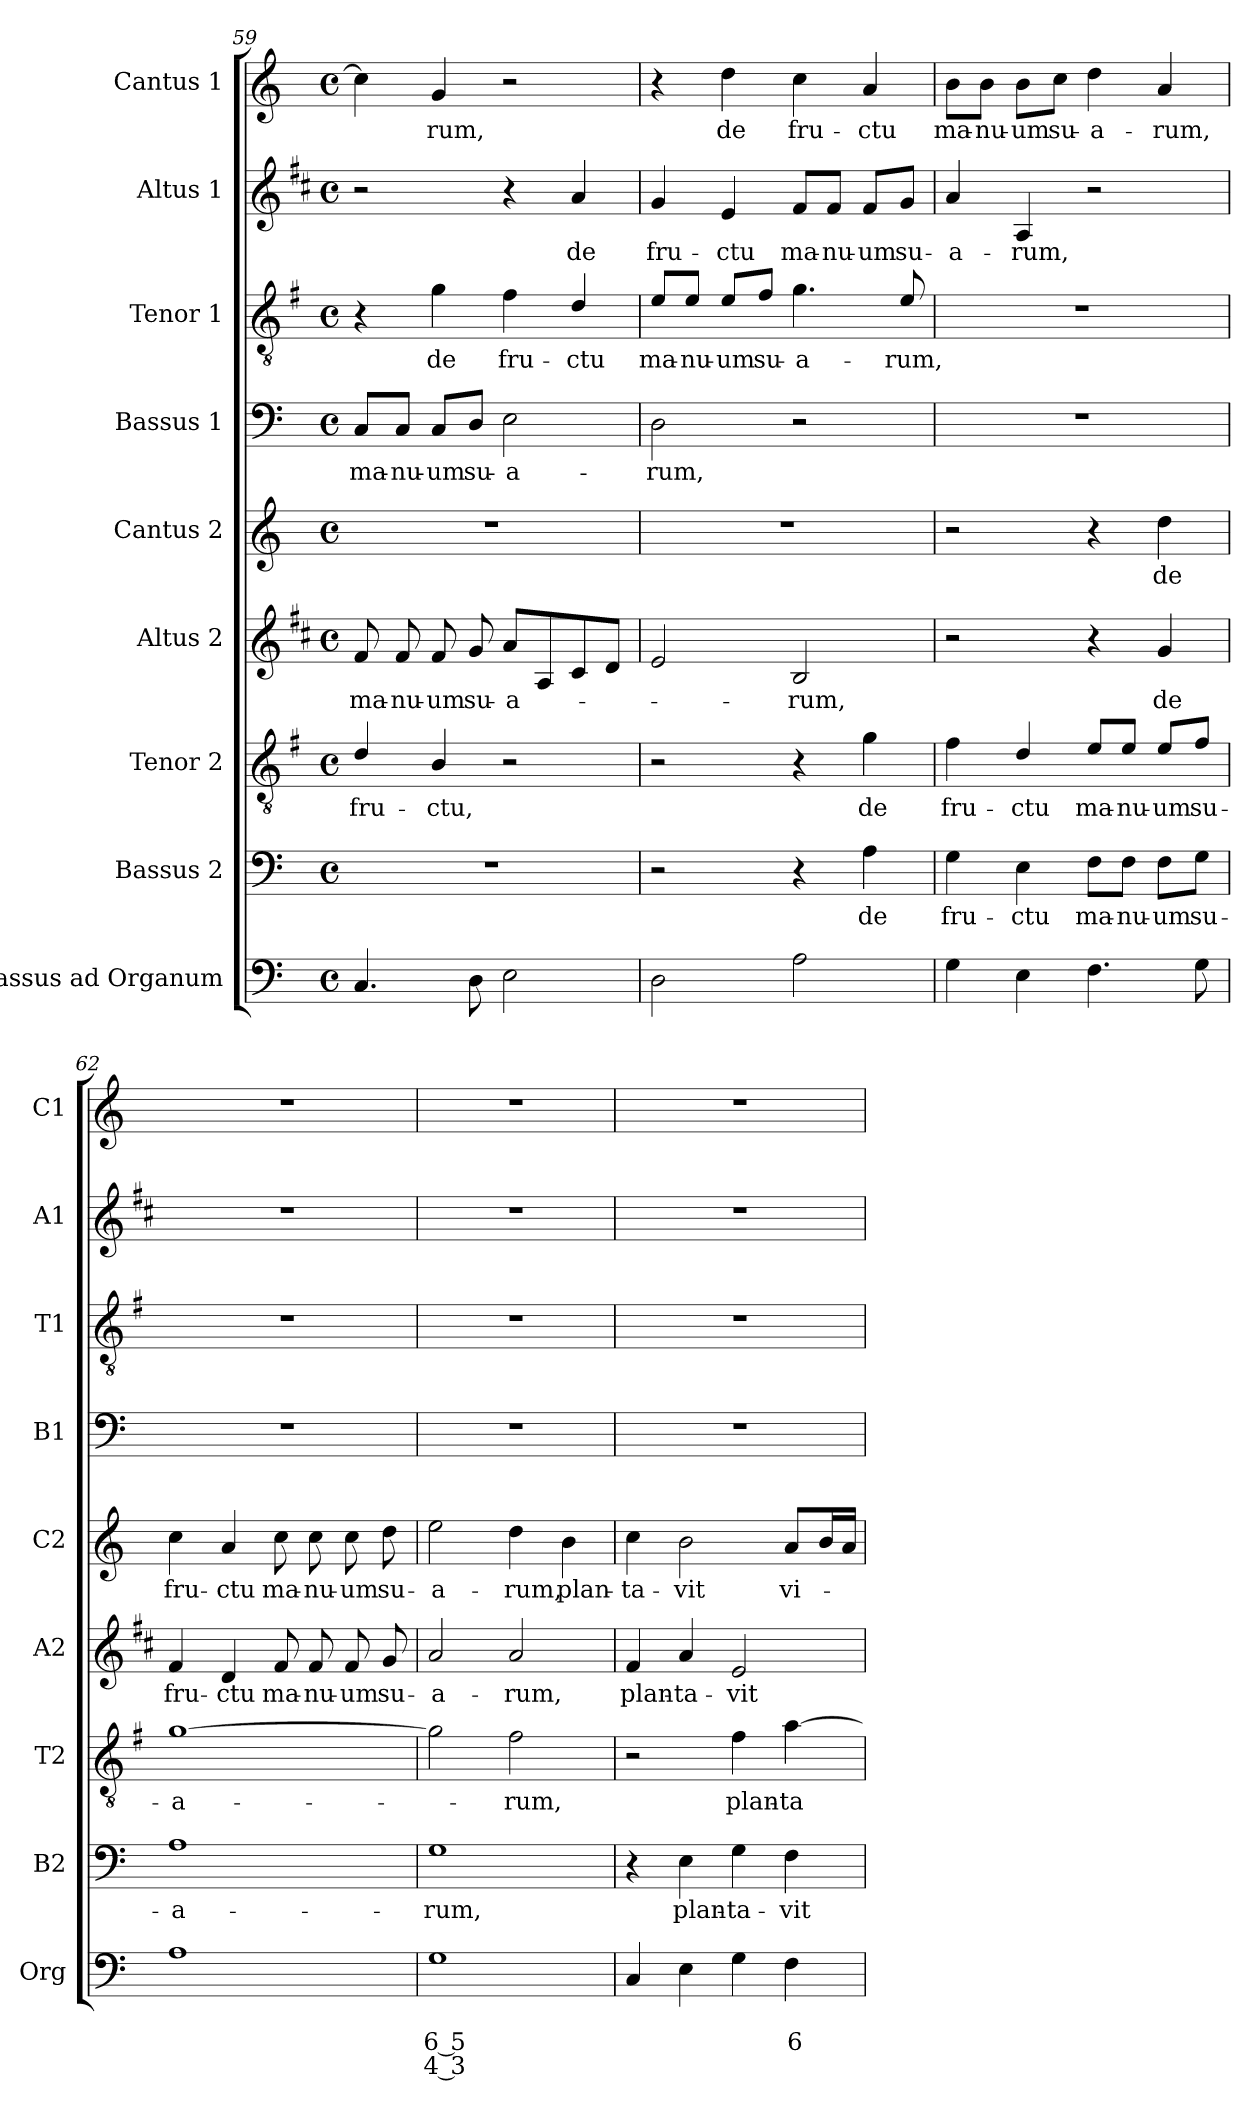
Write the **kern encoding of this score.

**kern	**text	**text	**text	**kern	**text	**kern	**text	**kern	**text	**kern	**text	**kern	**text	**kern	**text	**kern	**text	**kern	**text
*part9	*part9	*part9	*part9	*part8	*part8	*part7	*part7	*part6	*part6	*part5	*part5	*part4	*part4	*part3	*part3	*part2	*part2	*part1	*part1
*staff9	*staff9	*staff9	*staff9	*staff8	*staff8	*staff7	*staff7	*staff6	*staff6	*staff5	*staff5	*staff4	*staff4	*staff3	*staff3	*staff2	*staff2	*staff1	*staff1
*I"Bassus ad Organum	*	*	*	*I"Bassus 2	*	*I"Tenor 2	*	*I"Altus 2	*	*I"Cantus 2	*	*I"Bassus 1	*	*I"Tenor 1	*	*I"Altus 1	*	*I"Cantus 1	*
*I'Org	*	*	*	*I'B2	*	*I'T2	*	*I'A2	*	*I'C2	*	*I'B1	*	*I'T1	*	*I'A1	*	*I'C1	*
*clefF4	*	*	*	*clefF4	*	*clefGv2	*	*clefG2	*	*clefG2	*	*clefF4	*	*clefGv2	*	*clefG2	*	*clefG2	*
*	*	*	*	*	*	*ITrd4c7	*	*ITrd1c2	*	*	*	*	*	*ITrd4c7	*	*ITrd1c2	*	*	*
*k[]	*	*	*	*k[]	*	*k[]	*	*k[]	*	*k[]	*	*k[]	*	*k[]	*	*k[]	*	*k[]	*
*C:	*	*	*	*C:	*	*C:	*	*C:	*	*C:	*	*C:	*	*C:	*	*C:	*	*C:	*
*M4/4	*	*	*	*M4/4	*	*M4/4	*	*M4/4	*	*M4/4	*	*M4/4	*	*M4/4	*	*M4/4	*	*M4/4	*
*met(c)	*	*	*	*met(c)	*	*met(c)	*	*met(c)	*	*met(c)	*	*met(c)	*	*met(c)	*	*met(c)	*	*met(c)	*
=59	=59	=59	=59	=59	=59	=59	=59	=59	=59	=59	=59	=59	=59	=59	=59	=59	=59	=59	=59
!	!	!	!	!	!	!	!LO:LY:b	!	!LO:LY:b	!	!	!	!LO:LY:b	!	!	!	!	!	!
4.C/	.	.	.	1r	.	4G/	fru-	8e/	ma-	1r	.	8C/L	ma-	4r	.	2r	.	4cc\]	.
!	!	!	!	!	!	!	!	!	!LO:LY:b	!	!	!	!LO:LY:b	!	!	!	!	!	!
.	.	.	.	.	.	.	.	8e/	-nu-	.	.	8C/J	-nu-	.	.	.	.	.	.
!	!	!	!	!	!	!	!LO:LY:b	!	!LO:LY:b	!	!	!	!LO:LY:b	!	!LO:LY:b	!	!	!	!LO:LY:b
.	.	.	.	.	.	4E/	-ctu,	8e/	-um	.	.	8C/L	-um	4c\	de	.	.	4g/	-rum,
!	!	!	!	!	!	!	!	!	!LO:LY:b	!	!	!	!LO:LY:b	!	!	!	!	!	!
8D\	.	.	.	.	.	.	.	8f/	su-	.	.	8D/J	su-	.	.	.	.	.	.
!	!	!	!	!	!	!	!	!	!LO:LY:b	!	!	!	!LO:LY:b	!	!LO:LY:b	!	!	!	!
2E\	.	.	.	.	.	2r	.	8g/L	-a-	.	.	2E\	-a-	4B\	fru-	4r	.	2r	.
.	.	.	.	.	.	.	.	8G/	.	.	.	.	.	.	.	.	.	.	.
!	!	!	!	!	!	!	!	!	!	!	!	!	!	!	!LO:LY:b	!	!LO:LY:b	!	!
.	.	.	.	.	.	.	.	8B/	.	.	.	.	.	4G/	-ctu	4g/	de	.	.
.	.	.	.	.	.	.	.	8c/J	.	.	.	.	.	.	.	.	.	.	.
=60	=60	=60	=60	=60	=60	=60	=60	=60	=60	=60	=60	=60	=60	=60	=60	=60	=60	=60	=60
!	!	!	!	!	!	!	!	!	!	!	!	!	!LO:LY:b	!	!LO:LY:b	!	!LO:LY:b	!	!
2D\	.	.	.	2r	.	2r	.	2d/	.	1r	.	2D\	-rum,	8A/L	ma-	4f/	fru-	4r	.
!	!	!	!	!	!	!	!	!	!	!	!	!	!	!	!LO:LY:b	!	!	!	!
.	.	.	.	.	.	.	.	.	.	.	.	.	.	8A/J	-nu-	.	.	.	.
!	!	!	!	!	!	!	!	!	!	!	!	!	!	!	!LO:LY:b	!	!LO:LY:b	!	!LO:LY:b
.	.	.	.	.	.	.	.	.	.	.	.	.	.	8A/L	-um	4d/	-ctu	4dd\	de
!	!	!	!	!	!	!	!	!	!	!	!	!	!	!	!LO:LY:b	!	!	!	!
.	.	.	.	.	.	.	.	.	.	.	.	.	.	8B/J	su-	.	.	.	.
!	!	!	!	!	!	!	!	!	!LO:LY:b	!	!	!	!	!	!LO:LY:b	!	!LO:LY:b	!	!LO:LY:b
2A\	.	.	.	4r	.	4r	.	2A/	-rum,	.	.	2r	.	4.c\	-a-	8e/L	ma-	4cc\	fru-
!	!	!	!	!	!	!	!	!	!	!	!	!	!	!	!	!	!LO:LY:b	!	!
.	.	.	.	.	.	.	.	.	.	.	.	.	.	.	.	8e/J	-nu-	.	.
!	!	!	!	!	!LO:LY:b	!	!LO:LY:b	!	!	!	!	!	!	!	!	!	!LO:LY:b	!	!LO:LY:b
.	.	.	.	4A\	de	4c\	de	.	.	.	.	.	.	.	.	8e/L	-um	4a/	-ctu
!	!	!	!	!	!	!	!	!	!	!	!	!	!	!	!LO:LY:b	!	!LO:LY:b	!	!
.	.	.	.	.	.	.	.	.	.	.	.	.	.	8A/	-rum,	8f/J	su-	.	.
=61	=61	=61	=61	=61	=61	=61	=61	=61	=61	=61	=61	=61	=61	=61	=61	=61	=61	=61	=61
!	!	!	!	!	!LO:LY:b	!	!LO:LY:b	!	!	!	!	!	!	!	!	!	!LO:LY:b	!	!LO:LY:b
4G\	.	.	.	4G\	fru-	4B\	fru-	2r	.	2r	.	1r	.	1r	.	4g/	-a-	8b\L	ma-
!	!	!	!	!	!	!	!	!	!	!	!	!	!	!	!	!	!	!	!LO:LY:b
.	.	.	.	.	.	.	.	.	.	.	.	.	.	.	.	.	.	8b\J	-nu-
!	!	!	!	!	!LO:LY:b	!	!LO:LY:b	!	!	!	!	!	!	!	!	!	!LO:LY:b	!	!LO:LY:b
4E\	.	.	.	4E\	-ctu	4G/	-ctu	.	.	.	.	.	.	.	.	4G/	-rum,	8b\L	-um
!	!	!	!	!	!	!	!	!	!	!	!	!	!	!	!	!	!	!	!LO:LY:b
.	.	.	.	.	.	.	.	.	.	.	.	.	.	.	.	.	.	8cc\J	su-
!	!	!	!	!	!LO:LY:b	!	!LO:LY:b	!	!	!	!	!	!	!	!	!	!	!	!LO:LY:b
4.F\	.	.	.	8F\L	ma-	8A/L	ma-	4r	.	4r	.	.	.	.	.	2r	.	4dd\	-a-
!	!	!	!	!	!LO:LY:b	!	!LO:LY:b	!	!	!	!	!	!	!	!	!	!	!	!
.	.	.	.	8F\J	-nu-	8A/J	-nu-	.	.	.	.	.	.	.	.	.	.	.	.
!	!	!	!	!	!LO:LY:b	!	!LO:LY:b	!	!LO:LY:b	!	!LO:LY:b	!	!	!	!	!	!	!	!LO:LY:b
.	.	.	.	8F\L	-um	8A/L	-um	4f/	de	4dd\	de	.	.	.	.	.	.	4a/	-rum,
!	!	!	!	!	!LO:LY:b	!	!LO:LY:b	!	!	!	!	!	!	!	!	!	!	!	!
8G\	.	.	.	8G\J	su-	8B/J	su-	.	.	.	.	.	.	.	.	.	.	.	.
!!LO:PB:g=z
=62	=62	=62	=62	=62	=62	=62	=62	=62	=62	=62	=62	=62	=62	=62	=62	=62	=62	=62	=62
!	!	!	!	!	!LO:LY:b	!	!LO:LY:b	!	!LO:LY:b	!	!LO:LY:b	!	!	!	!	!	!	!	!
1A	.	.	.	1A	-a-	[1c	-a-	4e/	fru-	4cc\	fru-	1r	.	1r	.	1r	.	1r	.
!	!	!	!	!	!	!	!	!	!LO:LY:b	!	!LO:LY:b	!	!	!	!	!	!	!	!
.	.	.	.	.	.	.	.	4c/	-ctu	4a/	-ctu	.	.	.	.	.	.	.	.
!	!	!	!	!	!	!	!	!	!LO:LY:b	!	!LO:LY:b	!	!	!	!	!	!	!	!
.	.	.	.	.	.	.	.	8e/	ma-	8cc\	ma-	.	.	.	.	.	.	.	.
!	!	!	!	!	!	!	!	!	!LO:LY:b	!	!LO:LY:b	!	!	!	!	!	!	!	!
.	.	.	.	.	.	.	.	8e/	-nu-	8cc\	-nu-	.	.	.	.	.	.	.	.
!	!	!	!	!	!	!	!	!	!LO:LY:b	!	!LO:LY:b	!	!	!	!	!	!	!	!
.	.	.	.	.	.	.	.	8e/	-um	8cc\	-um	.	.	.	.	.	.	.	.
!	!	!	!	!	!	!	!	!	!LO:LY:b	!	!LO:LY:b	!	!	!	!	!	!	!	!
.	.	.	.	.	.	.	.	8f/	su-	8dd\	su-	.	.	.	.	.	.	.	.
=63	=63	=63	=63	=63	=63	=63	=63	=63	=63	=63	=63	=63	=63	=63	=63	=63	=63	=63	=63
!	!	!LO:LY:b	!LO:LY:b	!	!LO:LY:b	!	!	!	!LO:LY:b	!	!LO:LY:b	!	!	!	!	!	!	!	!
1G	.	6 5	4 3	1G	-rum,	2c\]	.	2g/	-a-	2ee\	-a-	1r	.	1r	.	1r	.	1r	.
!	!	!	!	!	!	!	!LO:LY:b	!	!LO:LY:b	!	!LO:LY:b	!	!	!	!	!	!	!	!
.	.	.	.	.	.	2B\	-rum,	2g/	-rum,	4dd\	-rum,	.	.	.	.	.	.	.	.
!	!	!	!	!	!	!	!	!	!	!	!LO:LY:b	!	!	!	!	!	!	!	!
.	.	.	.	.	.	.	.	.	.	4b\	plan-	.	.	.	.	.	.	.	.
=64	=64	=64	=64	=64	=64	=64	=64	=64	=64	=64	=64	=64	=64	=64	=64	=64	=64	=64	=64
!	!	!	!	!	!	!	!	!	!LO:LY:b	!	!LO:LY:b	!	!	!	!	!	!	!	!
4C/	.	.	.	4r	.	2r	.	4e/	plan-	4cc\	-ta-	1r	.	1r	.	1r	.	1r	.
!	!	!	!	!	!LO:LY:b	!	!	!	!LO:LY:b	!	!LO:LY:b	!	!	!	!	!	!	!	!
4E\	.	.	.	4E\	plan-	.	.	4g/	-ta-	2b\	-vit	.	.	.	.	.	.	.	.
!	!	!	!	!	!LO:LY:b	!	!LO:LY:b	!	!LO:LY:b	!	!	!	!	!	!	!	!	!	!
4G\	.	.	.	4G\	-ta-	4B\	plan-	2d/	-vit	.	.	.	.	.	.	.	.	.	.
!	!	!LO:LY:b	!	!	!LO:LY:b	!	!LO:LY:b	!	!	!	!LO:LY:b	!	!	!	!	!	!	!	!
4F\	.	6	.	4F\	-vit	[4d\	-ta-	.	.	8a/L	vi-	.	.	.	.	.	.	.	.
.	.	.	.	.	.	.	.	.	.	16b/L	.	.	.	.	.	.	.	.	.
.	.	.	.	.	.	.	.	.	.	16a/JJ	.	.	.	.	.	.	.	.	.
=	=	=	=	=	=	=	=	=	=	=	=	=	=	=	=	=	=	=	=
*-	*-	*-	*-	*-	*-	*-	*-	*-	*-	*-	*-	*-	*-	*-	*-	*-	*-	*-	*-
